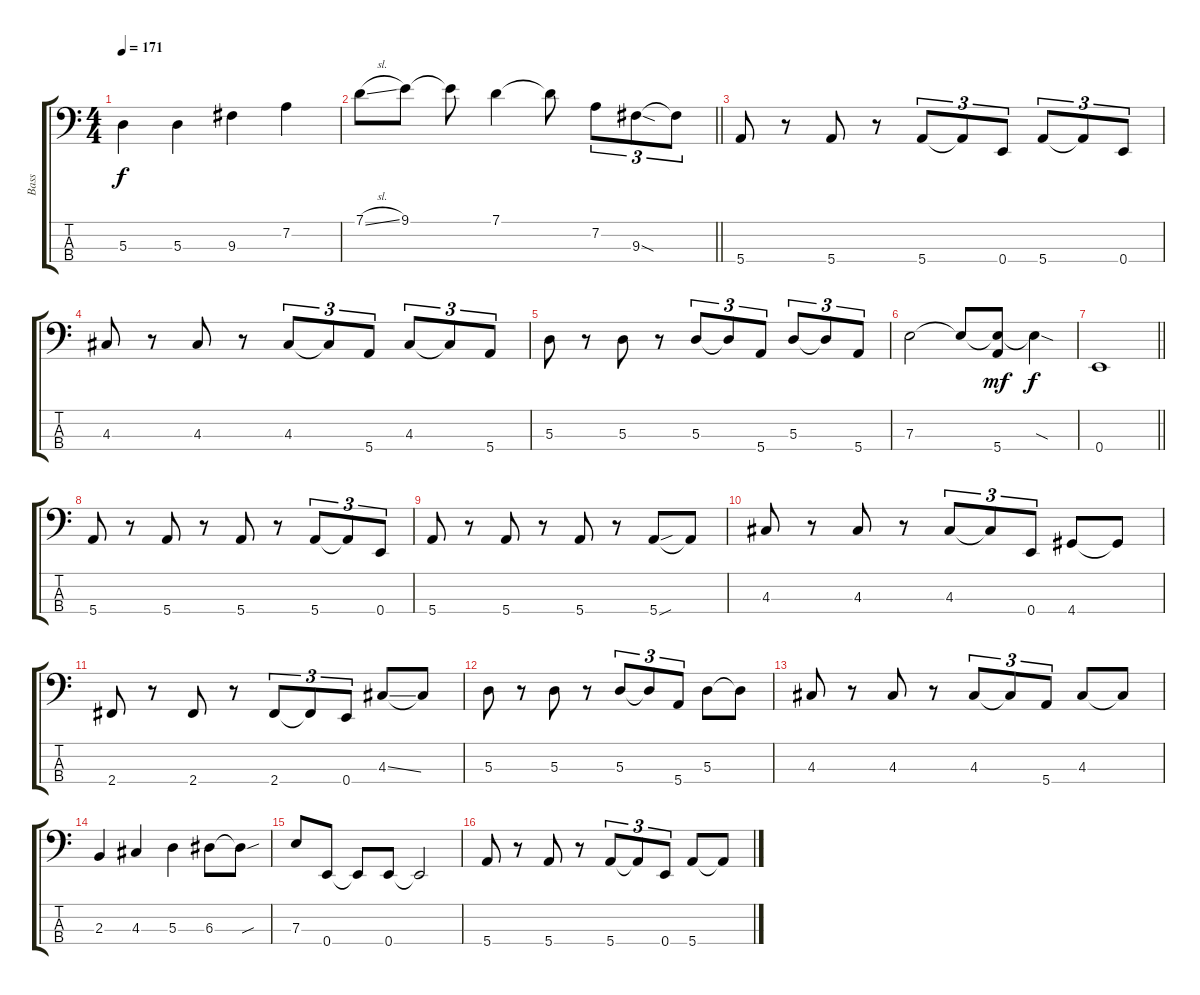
\track ("Bass" "Bass") {instrument electricbassfinger}
\staff {score tabs}
\tuning (G2 D2 A1 E1) {hide}
\ts (4 4)
\tempo 171
\clef f4
\ks c
5.3.4{dy f} 5.3.4 9.3.4 7.2.4 |
\barLineRight lightlight
7.1{sl}.8 9.1.8 9.1{t}.8 7.1.4 7.1{t}.8 7.2.8{tu (3 2)} 9.3{sod}.8{tu (3 2)} 9.3{t}.8{tu (3 2)} |
\section ("" "")
5.4.8 r.8 5.4.8 r.8 5.4.8{tu (3 2)} 5.4{t}.8{tu (3 2)} 0.4.8{tu (3 2)} 5.4.8{tu (3 2)} 5.4{t}.8{tu (3 2)} 0.4.8{tu (3 2)} |
4.3.8 r.8 4.3.8 r.8 4.3.8{tu (3 2)} 4.3{t}.8{tu (3 2)} 5.4.8{tu (3 2)} 4.3.8{tu (3 2)} 4.3{t}.8{tu (3 2)} 5.4.8{tu (3 2)} |
5.3.8 r.8 5.3.8 r.8 5.3.8{tu (3 2)} 5.3{t}.8{tu (3 2)} 5.4.8{tu (3 2)} 5.3.8{tu (3 2)} 5.3{t}.8{tu (3 2)} 5.4.8{tu (3 2)} |
7.3.2 7.3{t}.8 (7.3{t} 5.4).8{dy mf} 7.3{sod t}.4{dy f} |
\barLineRight lightlight
0.4.1 |
\section ("" "")
5.4.8 r.8 5.4.8 r.8 5.4.8 r.8 5.4.8{tu (3 2)} 5.4{t}.8{tu (3 2)} 0.4.8{tu (3 2)} |
5.4.8 r.8 5.4.8 r.8 5.4.8 r.8 5.4{sou}.8 5.4{t}.8 |
4.3.8 r.8 4.3.8 r.8 4.3.8{tu (3 2)} 4.3{t}.8{tu (3 2)} 0.4.8{tu (3 2)} 4.4.8 4.4{t}.8 |
2.4.8 r.8 2.4.8 r.8 2.4.8{tu (3 2)} 2.4{t}.8{tu (3 2)} 0.4.8{tu (3 2)} 4.3{ss}.8 4.3{t}.8 |
5.3.8 r.8 5.3.8 r.8 5.3.8{tu (3 2)} 5.3{t}.8{tu (3 2)} 5.4.8{tu (3 2)} 5.3.8 5.3{t}.8 |
4.3.8 r.8 4.3.8 r.8 4.3.8{tu (3 2)} 4.3{t}.8{tu (3 2)} 5.4.8{tu (3 2)} 4.3.8 4.3{t}.8 |
2.3.4 4.3.4 5.3.4 6.3.8 6.3{sou t}.8 |
7.3.8 0.4.8 0.4{t}.8 0.4.8 0.4{t}.2 |
5.4.8 r.8 5.4.8 r.8 5.4.8{tu (3 2)} 5.4{t}.8{tu (3 2)} 0.4.8{tu (3 2)} 5.4.8 5.4{t}.8
